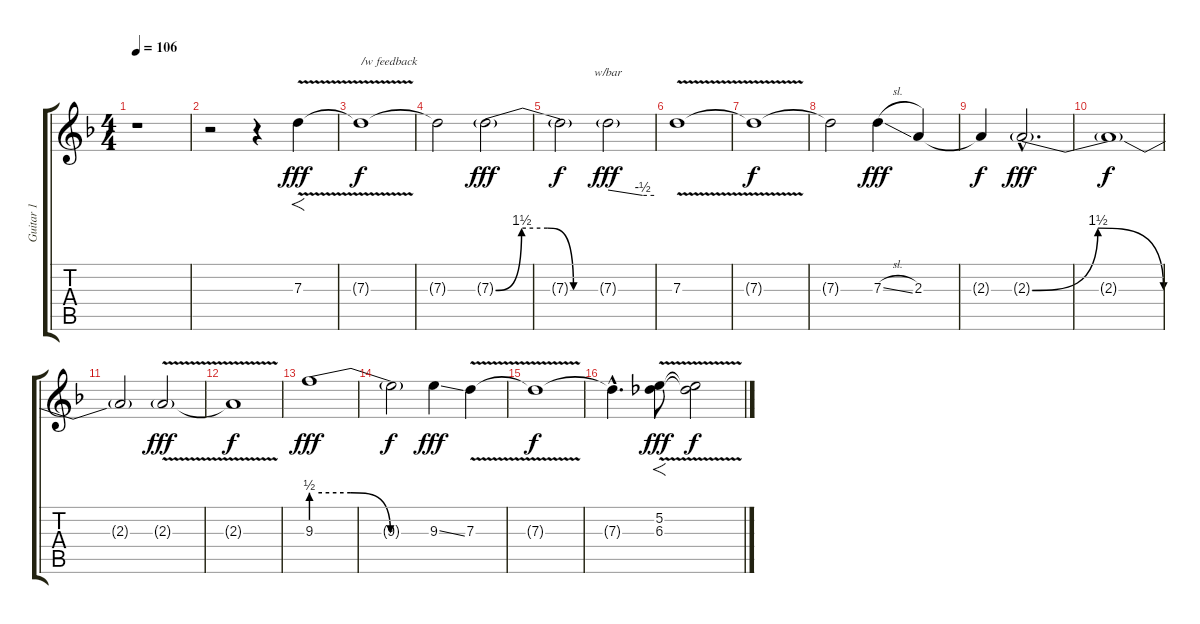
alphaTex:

\track ("Guitar 1" "Guitar 1") {instrument distortionguitar}
\staff {score tabs}
\tuning (E4 B3 G3 D3 A2 E2) {hide}
\ts (4 4)
\tempo 106
\clef g2
\ks f
r.1{dy fff instrument distortionguitar} |
r.2 r.4 7.3{v}.4{f} |
7.3{t}.1{txt "/w feedback" dy f} |
7.3{t}.2 7.3{be (custom 0 0 15 6 30 6 45 0 60 0) g}.2{dy fff} |
7.3{t}.2{dy f} 7.3{g}.2{tbe (custom default 0 0 45 -2 60 -2) dy fff} |
7.3{v}.1 |
7.3{t}.1{dy f} |
7.3{t}.2 7.3{sl}.4{dy fff} 2.3.4 |
2.3{t}.4{dy f} 2.3{be (bendrelease 0 0 15 6 45 6 60 0) g hac}.2{d dy fff} |
2.3{t}.1{dy f} |
2.3{t}.2 2.3{v g}.2{dy fff} |
2.3{t}.1{dy f} |
9.3{be (custom 0 2 20 2 40 0 60 0)}.1{dy fff} |
9.3{t}.2{dy f} 9.3{ss}.4{dy fff} 7.3{v}.4 |
7.3{t}.1{dy f} |
7.3{hac t}.4{d} (5.2{v} 6.3{v}).8{f dy fff} (5.2{t} 6.3{t}).2{dy f}
